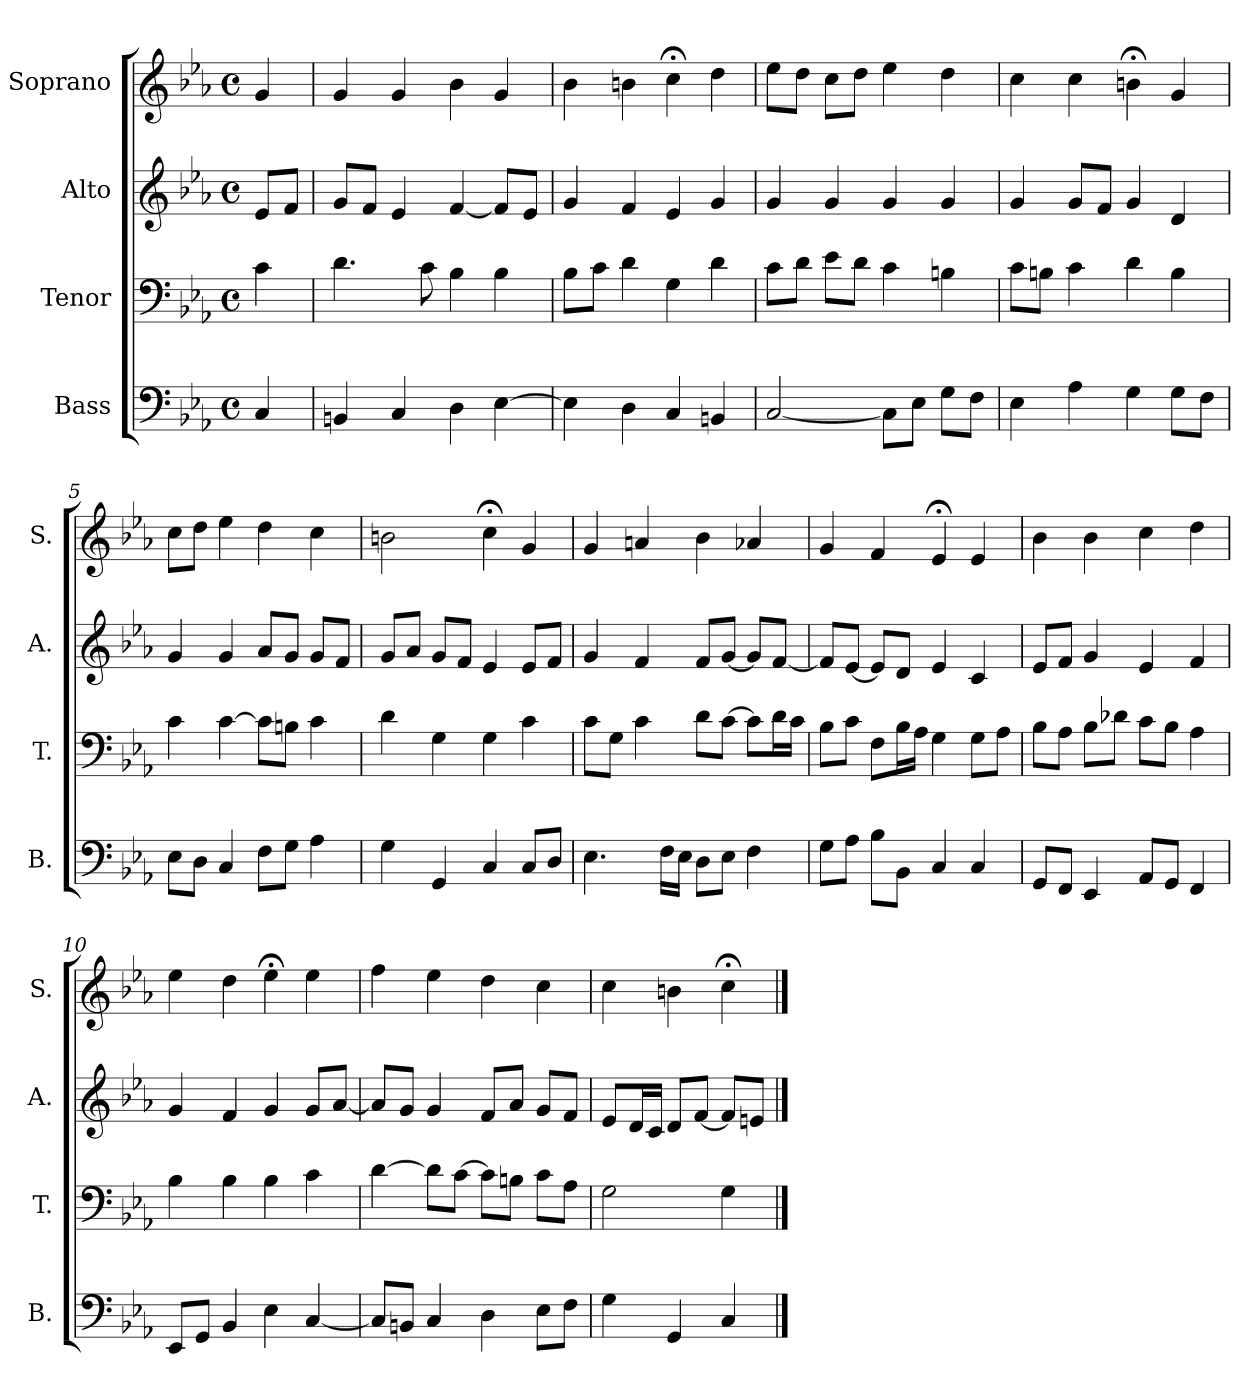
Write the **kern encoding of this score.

**kern	**kern	**kern	**kern
*part4	*part3	*part2	*part1
*staff4	*staff3	*staff2	*staff1
*I"Bass	*I"Tenor	*I"Alto	*I"Soprano
*I'B.	*I'T.	*I'A.	*I'S.
*clefF4	*clefF4	*clefG2	*clefG2
*k[b-e-a-]	*k[b-e-a-]	*k[b-e-a-]	*k[b-e-a-]
*c:	*c:	*c:	*c:
*M4/4	*M4/4	*M4/4	*M4/4
*met(c)	*met(c)	*met(c)	*met(c)
=	=	=	=
4C/	4c\	8e-/L	4g/
.	.	8f/J	.
=1	=1	=1	=1
4BBn/	4.d\	8g/L	4g/
.	.	8f/J	.
4C/	.	4e-/	4g/
.	8c\	.	.
4D\	4B-\	[4f/	4b-\
[4E-\	4B-\	8f/L]	4g/
.	.	8e-/J	.
=2	=2	=2	=2
4E-\]	8B-\L	4g/	4b-\
.	8c\J	.	.
4D\	4d\	4f/	4bn\
4C/	4G\	4e-/	4cc;<\
4BBn/	4d\	4g/	4dd\
=3	=3	=3	=3
[2C/	8c\L	4g/	8ee-\L
.	8d\J	.	8dd\J
.	8e-\L	4g/	8cc\L
.	8d\J	.	8dd\J
8C\L]	4c\	4g/	4ee-\
8E-\J	.	.	.
8G\L	4Bn\	4g/	4dd\
8F\J	.	.	.
=4	=4	=4	=4
4E-\	8c\L	4g/	4cc\
.	8Bn\J	.	.
4A-\	4c\	8g/L	4cc\
.	.	8f/J	.
4G\	4d\	4g/	4bn;<\
8G\L	4B\	4d/	4g/
8F\J	.	.	.
!!LO:LB:g=z
=5	=5	=5	=5
8E-\L	4c\	4g/	8cc\L
8D\J	.	.	8dd\J
4C/	[4c\	4g/	4ee-\
8F\L	8c\L]	8a-/L	4dd\
8G\J	8Bn\J	8g/J	.
4A-\	4c\	8g/L	4cc\
.	.	8f/J	.
=6	=6	=6	=6
4G\	4d\	8g/L	2bn\
.	.	8a-/J	.
4GG/	4G\	8g/L	.
.	.	8f/J	.
4C/	4G\	4e-/	4cc;<\
8C/L	4c\	8e-/L	4g/
8D/J	.	8f/J	.
=7	=7	=7	=7
4.E-\	8c\L	4g/	4g/
.	8G\J	.	.
.	4c\	4f/	4an/
16F\LL	.	.	.
16E-\JJ	.	.	.
8D\L	8d\L	8f/L	4b-\
8E-\J	[8c\J	[8g/J	.
4F\	8c\L]	8g/L]	4a-X/
.	16d\L	[8f/J	.
.	16c\JJ	.	.
=8	=8	=8	=8
8G\L	8B-\L	8f/L]	4g/
8A-\J	8c\J	[8e-/J	.
8B-\L	8F\L	8e-/L]	4f/
8BB-\J	16B-\L	8d/J	.
.	16A-\JJ	.	.
4C/	4G\	4e-/	4e-;</
4C/	8G\L	4c/	4e-/
.	8A-\J	.	.
!!LO:LB:g=z
=9	=9	=9	=9
8GG/L	8B-\L	8e-/L	4b-\
8FF/J	8A-\J	8f/J	.
4EE-/	8B-\L	4g/	4b-\
.	8d-X\J	.	.
8AA-/L	8c\L	4e-/	4cc\
8GG/J	8B-\J	.	.
4FF/	4A-\	4f/	4dd\
=10	=10	=10	=10
8EE-/L	4B-\	4g/	4ee-\
8GG/J	.	.	.
4BB-/	4B-\	4f/	4dd\
4E-\	4B-\	4g/	4ee-;<\
[4C/	4c\	8g/L	4ee-\
.	.	[8a-/J	.
=11	=11	=11	=11
8C/L]	[4d\	8a-/L]	4ff\
8BBn/J	.	8g/J	.
4C/	8d\L]	4g/	4ee-\
.	[8c\J	.	.
4D\	8c\L]	8f/L	4dd\
.	8Bn\J	8a-/J	.
8E-\L	8c\L	8g/L	4cc\
8F\J	8A-\J	8f/J	.
=12	=12	=12	=12
4G\	2G\	8e-/L	4cc\
.	.	16d/L	.
.	.	16c/JJ	.
4GG/	.	8d/L	4bn\
.	.	[8f/J	.
4C/	4G\	8f/L]	4cc;<\
.	.	8en/J	.
==	==	==	==
*-	*-	*-	*-
